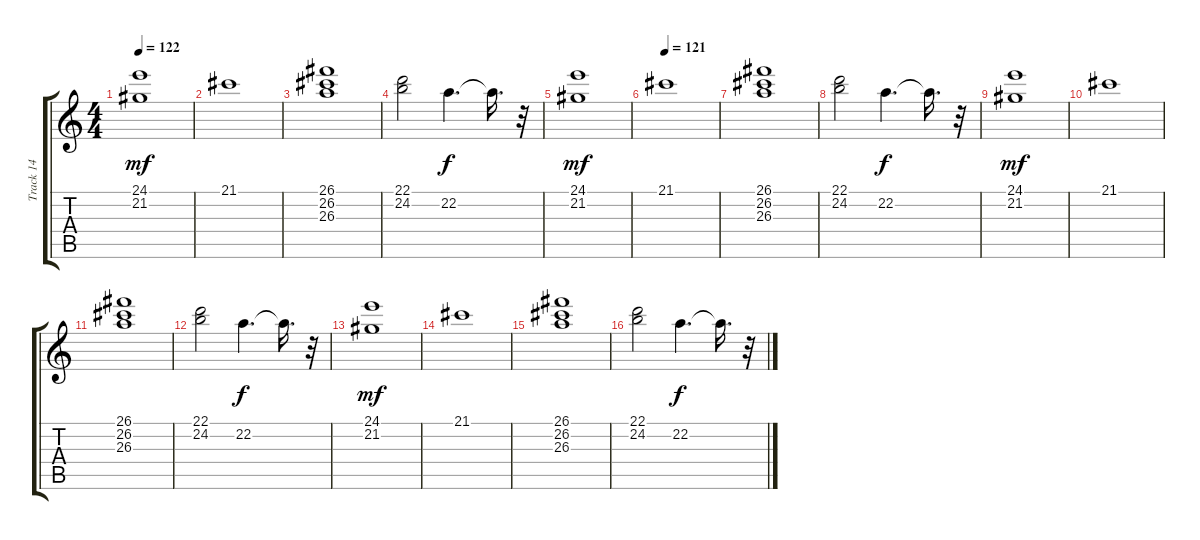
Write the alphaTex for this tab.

\track ("Track 14" "Track 14") {instrument synthstrings1}
\staff {score tabs}
\tuning (E4 B3 G3 D3 A2 E2) {hide}
\ts (4 4)
\tempo 122
\clef g2
\ks c
(24.1 21.2).1{dy mf} |
21.1.1 |
(26.1 26.2 26.3).1 |
(22.1 24.2).2 22.2.4{d dy f} 22.2{t}.16{d} r.32 |
(24.1 21.2).1{dy mf} |
\tempo 121
21.1.1 |
(26.1 26.2 26.3).1 |
(22.1 24.2).2 22.2.4{d dy f} 22.2{t}.16{d} r.32 |
(24.1 21.2).1{dy mf} |
21.1.1 |
(26.1 26.2 26.3).1 |
(22.1 24.2).2 22.2.4{d dy f} 22.2{t}.16{d} r.32 |
(24.1 21.2).1{dy mf} |
21.1.1 |
(26.1 26.2 26.3).1 |
(22.1 24.2).2 22.2.4{d dy f} 22.2{t}.16{d} r.32
